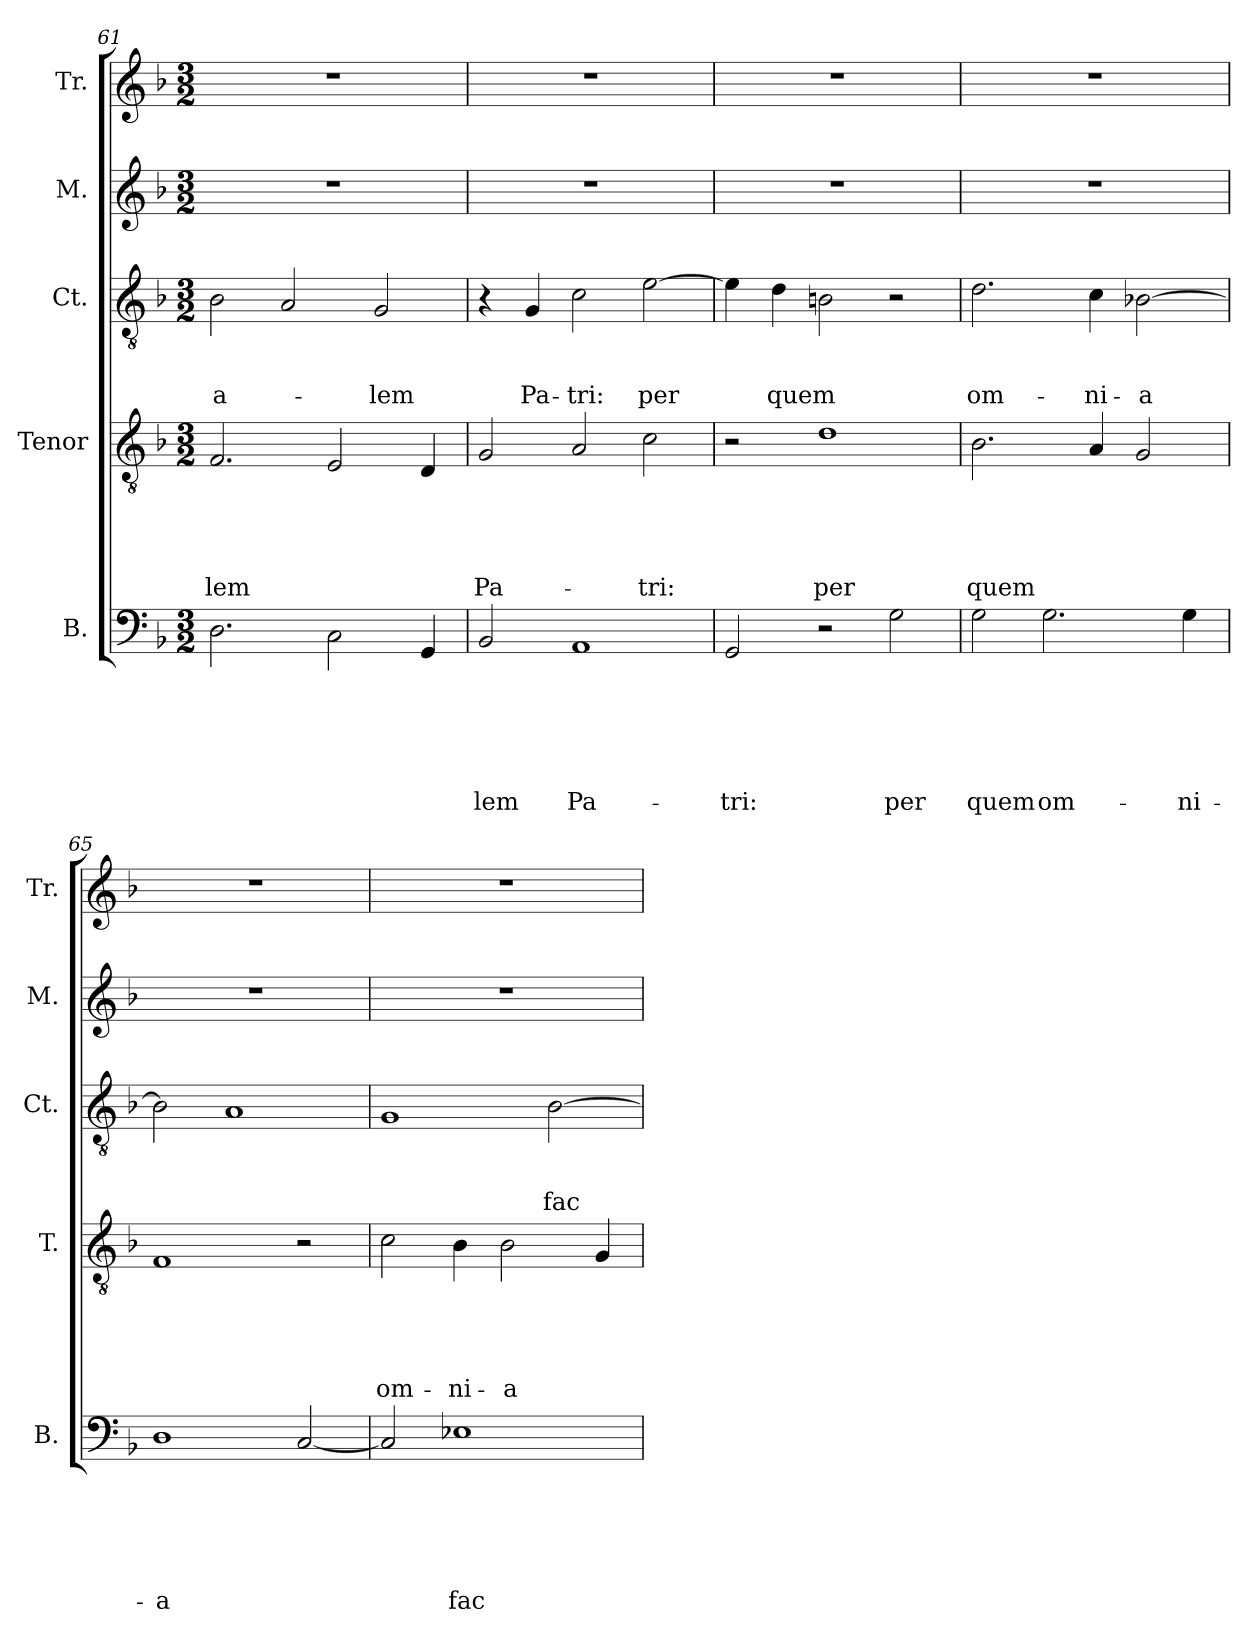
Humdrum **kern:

**kern	**text	**text	**text	**text	**text	**text	**kern	**text	**text	**text	**text	**text	**kern	**text	**text	**text	**kern	**kern
*part5	*part5	*part5	*part5	*part5	*part5	*part5	*part4	*part4	*part4	*part4	*part4	*part4	*part3	*part3	*part3	*part3	*part2	*part1
*staff5	*staff5	*staff5	*staff5	*staff5	*staff5	*staff5	*staff4	*staff4	*staff4	*staff4	*staff4	*staff4	*staff3	*staff3	*staff3	*staff3	*staff2	*staff1
*I"B.	*	*	*	*	*	*	*I"Tenor	*	*	*	*	*	*I"Ct.	*	*	*	*I"M.	*I"Tr.
*I'B.	*	*	*	*	*	*	*I'T.	*	*	*	*	*	*I'Ct.	*	*	*	*I'M.	*I'Tr.
*clefF4	*	*	*	*	*	*	*clefGv2	*	*	*	*	*	*clefGv2	*	*	*	*clefG2	*clefG2
*k[b-]	*	*	*	*	*	*	*k[b-]	*	*	*	*	*	*k[b-]	*	*	*	*k[b-]	*k[b-]
*F:	*	*	*	*	*	*	*F:	*	*	*	*	*	*F:	*	*	*	*F:	*F:
*M3/2	*	*	*	*	*	*	*M3/2	*	*	*	*	*	*M3/2	*	*	*	*M3/2	*M3/2
=61	=61	=61	=61	=61	=61	=61	=61	=61	=61	=61	=61	=61	=61	=61	=61	=61	=61	=61
!	!	!	!	!	!	!	!	!	!	!	!	!LO:LY:b	!	!	!	!LO:LY:b	!LO:N:vis=1	!LO:N:vis=1
2.D\	.	.	.	.	.	.	2.F/	.	.	.	.	-lem	2B-\	.	.	-a-	1.r	1.r
.	.	.	.	.	.	.	.	.	.	.	.	.	2A/	.	.	.	.	.
2C\	.	.	.	.	.	.	2E/	.	.	.	.	.	.	.	.	.	.	.
!	!	!	!	!	!	!	!	!	!	!	!	!	!	!	!	!LO:LY:b	!	!
.	.	.	.	.	.	.	.	.	.	.	.	.	2G/	.	.	-lem	.	.
4GG/	.	.	.	.	.	.	4D/	.	.	.	.	.	.	.	.	.	.	.
!!LO:PB:g=z
=62	=62	=62	=62	=62	=62	=62	=62	=62	=62	=62	=62	=62	=62	=62	=62	=62	=62	=62
!	!	!	!	!	!	!LO:LY:b	!	!	!	!	!	!LO:LY:b	!	!	!	!	!	!
2BB-/	.	.	.	.	.	-le­m	2G/	.	.	.	.	Pa-	4r	.	.	.	1.r	1.r
!	!	!	!	!	!	!	!	!	!	!	!	!	!	!	!	!LO:LY:b	!	!
.	.	.	.	.	.	.	.	.	.	.	.	.	4G/	.	.	Pa-	.	.
!	!	!	!	!	!	!LO:LY:b	!	!	!	!	!	!	!	!	!	!LO:LY:b:rj	!	!
1AA	.	.	.	.	.	Pa-	2A/	.	.	.	.	.	2c\	.	.	-tri:	.	.
!	!	!	!	!	!	!	!	!	!	!	!	!LO:LY:b	!	!	!	!LO:LY:b	!	!
.	.	.	.	.	.	.	2c\	.	.	.	.	-tri:	[>2e\	.	.	per	.	.
=63	=63	=63	=63	=63	=63	=63	=63	=63	=63	=63	=63	=63	=63	=63	=63	=63	=63	=63
!	!	!	!	!	!	!LO:LY:b	!	!	!	!	!	!	!	!	!	!	!	!
2GG/	.	.	.	.	.	-tri:	2r	.	.	.	.	.	4e\]	.	.	.	1.r	1.r
!	!	!	!	!	!	!	!	!	!	!	!	!	!	!	!	!LO:LY:b	!	!
.	.	.	.	.	.	.	.	.	.	.	.	.	4d\	.	.	quem	.	.
!	!	!	!	!	!	!	!	!	!	!	!	!LO:LY:b	!	!	!	!	!	!
2r	.	.	.	.	.	.	1d	.	.	.	.	per	2Bn\	.	.	.	.	.
!	!	!	!	!	!	!LO:LY:b	!	!	!	!	!	!	!	!	!	!	!	!
2G\	.	.	.	.	.	per	.	.	.	.	.	.	2r	.	.	.	.	.
=64	=64	=64	=64	=64	=64	=64	=64	=64	=64	=64	=64	=64	=64	=64	=64	=64	=64	=64
!	!	!	!	!	!	!LO:LY:b	!	!	!	!	!	!LO:LY:b	!	!	!	!LO:LY:b	!	!
2G\	.	.	.	.	.	quem	2.B-\	.	.	.	.	quem	2.d\	.	.	om-	1.r	1.r
!	!	!	!	!	!	!LO:LY:b	!	!	!	!	!	!	!	!	!	!	!	!
2.G\	.	.	.	.	.	om-	.	.	.	.	.	.	.	.	.	.	.	.
!	!	!	!	!	!	!	!	!	!	!	!	!	!	!	!	!LO:LY:b	!	!
.	.	.	.	.	.	.	4A/	.	.	.	.	.	4c\	.	.	-ni-	.	.
!	!	!	!	!	!	!	!	!	!	!	!	!	!	!	!	!LO:LY:b:rj	!	!
.	.	.	.	.	.	.	2G/	.	.	.	.	.	[>2B-X\	.	.	-a	.	.
!	!	!	!	!	!	!LO:LY:b	!	!	!	!	!	!	!	!	!	!	!	!
4G\	.	.	.	.	.	-ni-	.	.	.	.	.	.	.	.	.	.	.	.
=65	=65	=65	=65	=65	=65	=65	=65	=65	=65	=65	=65	=65	=65	=65	=65	=65	=65	=65
!	!	!	!	!	!	!LO:LY:b:rj	!	!	!	!	!	!	!	!	!	!	!	!
1D	.	.	.	.	.	-a	1F	.	.	.	.	.	2B-\]	.	.	.	1.r	1.r
.	.	.	.	.	.	.	.	.	.	.	.	.	1A	.	.	.	.	.
[<2C/	.	.	.	.	.	.	2r	.	.	.	.	.	.	.	.	.	.	.
=66	=66	=66	=66	=66	=66	=66	=66	=66	=66	=66	=66	=66	=66	=66	=66	=66	=66	=66
!	!	!	!	!	!	!	!	!	!	!	!	!LO:LY:b	!	!	!	!	!	!
2C/]	.	.	.	.	.	.	2c\	.	.	.	.	om-	1G	.	.	.	1.r	1.r
!	!	!	!	!	!	!LO:LY:b	!	!	!	!	!	!LO:LY:b	!	!	!	!	!	!
1E-	.	.	.	.	.	fac-	4B-\	.	.	.	.	-ni-	.	.	.	.	.	.
!	!	!	!	!	!	!	!	!	!	!	!	!LO:LY:b	!	!	!	!	!	!
.	.	.	.	.	.	.	2B-\	.	.	.	.	-a	.	.	.	.	.	.
!	!	!	!	!	!	!	!	!	!	!	!	!	!	!	!	!LO:LY:b	!	!
.	.	.	.	.	.	.	.	.	.	.	.	.	[>2B-\	.	.	fac-	.	.
.	.	.	.	.	.	.	4G/	.	.	.	.	.	.	.	.	.	.	.
=	=	=	=	=	=	=	=	=	=	=	=	=	=	=	=	=	=	=
*-	*-	*-	*-	*-	*-	*-	*-	*-	*-	*-	*-	*-	*-	*-	*-	*-	*-	*-
